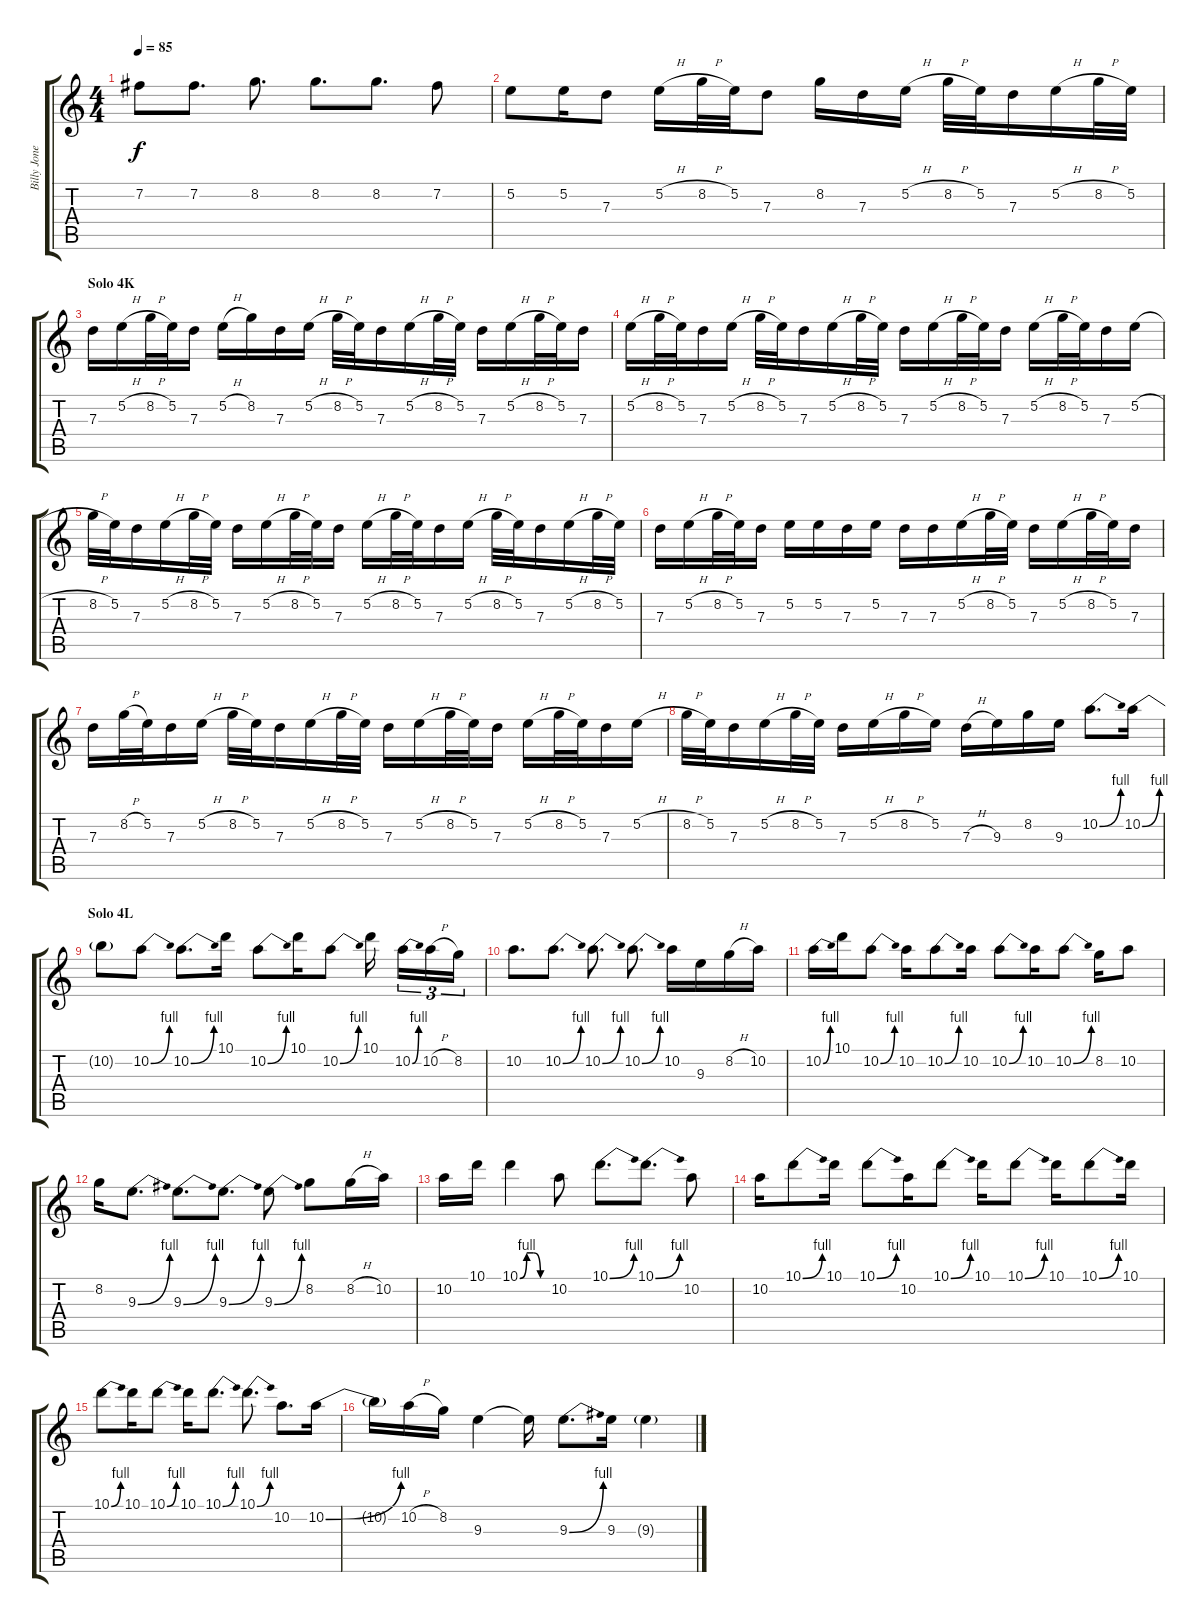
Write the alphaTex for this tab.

\track ("Billy Jones Solo" "Billy Jone") {instrument overdrivenguitar}
\staff {score tabs}
\tuning (E4 B3 G3 D3 A2 E2) {hide}
\ts (4 4)
\tempo 85
\clef g2
\ks c
7.2.8{dy f} 7.2.8{d} 8.2.8{d} 8.2.8{d} 8.2.8{d} 7.2.8 |
5.2.8 5.2.16 7.3.8 5.2{h}.16 8.2{h}.32 5.2.32 7.3.8 8.2.16 7.3.16 5.2{h}.16 8.2{h}.32 5.2.32 7.3.16 5.2{h}.16 8.2{h}.32 5.2.32 |
\section ("" "Solo 4K")
7.3.16 5.2{h}.16 8.2{h}.32 5.2.32 7.3.16 5.2{h}.16 8.2.16 7.3.16 5.2{h}.16 8.2{h}.32 5.2.32 7.3.16 5.2{h}.16 8.2{h}.32 5.2.32 7.3.16 5.2{h}.16 8.2{h}.32 5.2.32 7.3.16 |
5.2{h}.16 8.2{h}.32 5.2.32 7.3.16 5.2{h}.16 8.2{h}.32 5.2.32 7.3.16 5.2{h}.16 8.2{h}.32 5.2.32 7.3.16 5.2{h}.16 8.2{h}.32 5.2.32 7.3.16 5.2{h}.16 8.2{h}.32 5.2.32 7.3.16 5.2{h}.16 |
8.2{h}.32 5.2.32 7.3.16 5.2{h}.16 8.2{h}.32 5.2.32 7.3.16 5.2{h}.16 8.2{h}.32 5.2.32 7.3.16 5.2{h}.16 8.2{h}.32 5.2.32 7.3.16 5.2{h}.16 8.2{h}.32 5.2.32 7.3.16 5.2{h}.16 8.2{h}.32 5.2.32 |
7.3.16 5.2{h}.16 8.2{h}.32 5.2.32 7.3.16 5.2.16 5.2.16 7.3.16 5.2.16 7.3.16 7.3.16 5.2{h}.16 8.2{h}.32 5.2.32 7.3.16 5.2{h}.16 8.2{h}.32 5.2.32 7.3.16 |
7.3.16 8.2{h}.32 5.2.32 7.3.16 5.2{h}.16 8.2{h}.32 5.2.32 7.3.16 5.2{h}.16 8.2{h}.32 5.2.32 7.3.16 5.2{h}.16 8.2{h}.32 5.2.32 7.3.16 5.2{h}.16 8.2{h}.32 5.2.32 7.3.16 5.2{h}.16 |
8.2{h}.32 5.2.32 7.3.16 5.2{h}.16 8.2{h}.32 5.2.32 7.3.16 5.2{h}.16 8.2{h}.16 5.2.16 7.3{h}.16 9.3.16 8.2.16 9.3.16 10.2{be (bend 0 0 60 4)}.8{d} 10.2{be (bend 0 0 60 4)}.16 |
\section ("" "Solo 4L")
10.2{t}.8 10.2{be (bend 0 0 60 4)}.8 10.2{be (bend 0 0 60 4)}.8{d} 10.1.16 10.2{be (bend 0 0 60 4)}.8 10.1.16 10.2{be (bend 0 0 60 4)}.8 10.1.16 10.2{be (bend 0 0 60 4)}.16{tu (3 2)} 10.2{h}.16{tu (3 2)} 8.2.16{tu (3 2)} |
10.2.8{d} 10.2{be (bend 0 0 60 4)}.8{d} 10.2{be (bend 0 0 60 4)}.8{d} 10.2{be (bend 0 0 60 4)}.8{d} 10.2.16 9.3.16 8.2{h}.16 10.2.16 |
10.2{be (bend 0 0 60 4)}.16 10.1.16 10.2{be (bend 0 0 60 4)}.8 10.2.16 10.2{be (bend 0 0 60 4)}.8 10.2.16 10.2{be (bend 0 0 60 4)}.8 10.2.16 10.2{be (bend 0 0 60 4)}.8 8.2.16 10.2.8 |
8.2.16 9.3{be (bend 0 0 60 4)}.8{d} 9.3{be (bend 0 0 60 4)}.8{d} 9.3{be (bend 0 0 60 4)}.8{d} 9.3{be (bend 0 0 60 4)}.8 8.2.8 8.2{h}.16 10.2.16 |
10.2.16 10.1.16 10.1{be (custom 0 0 15 4 30 4 45 0 60 0)}.4 10.2.8 10.1{be (bend 0 0 60 4)}.8{d} 10.1{be (bend 0 0 60 4)}.8{d} 10.2.8 |
10.2.16 10.1{be (bend 0 0 60 4)}.8 10.1.16 10.1{be (bend 0 0 60 4)}.8 10.2.16 10.1{be (bend 0 0 60 4)}.8 10.1.16 10.1{be (bend 0 0 60 4)}.8 10.1.16 10.1{be (bend 0 0 60 4)}.8 10.1.16 |
10.1{be (bend 0 0 60 4)}.8 10.1.16 10.1{be (bend 0 0 60 4)}.8 10.1.16 10.1{be (bend 0 0 60 4)}.8{d} 10.1{be (bend 0 0 60 4)}.8{d} 10.2.8{d} 10.2{be (bend 0 0 60 4)}.16 |
10.2{t}.16 10.2{h}.16 8.2.16 9.3.4 9.3{t}.16 9.3{be (bend 0 0 60 4)}.8{d} 9.3.16 9.3{ss g}.4
